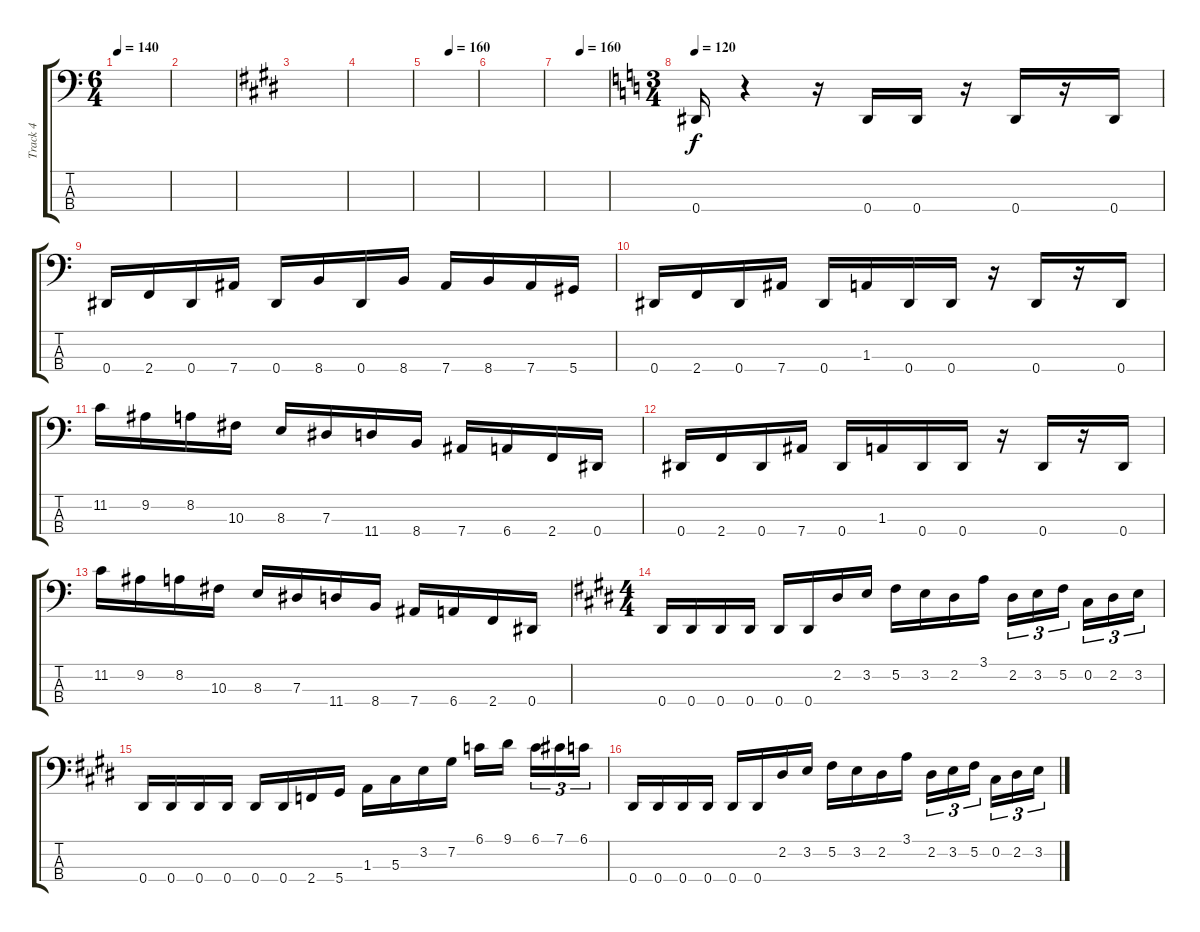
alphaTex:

\track ("Track 4" "Track 4") {instrument electricbassfinger}
\staff {score tabs}
\tuning (Gb2 Db2 Ab1 Eb1) {hide}
\ts (6 4)
\tempo 140
\clef f4
\ks c
|
|
\ks e
|
|
\tempo (160 0.4583333333333333)
|
|
\tempo (160 0.4583333333333333)
|
\ts (3 4)
\tempo 120
\ks c
0.4.16 r.4 r.16 0.4.16 0.4.16 r.16 0.4.16 r.16 0.4.16 |
0.4.16 2.4.16 0.4.16 7.4.16 0.4.16 8.4.16 0.4.16 8.4.16 7.4.16 8.4.16 7.4.16 5.4.16 |
0.4.16 2.4.16 0.4.16 7.4.16 0.4.16 1.3.16 0.4.16 0.4.16 r.16 0.4.16 r.16 0.4.16 |
11.2.16 9.2.16 8.2.16 10.3.16 8.3.16 7.3.16 11.4.16 8.4.16 7.4.16 6.4.16 2.4.16 0.4.16 |
0.4.16 2.4.16 0.4.16 7.4.16 0.4.16 1.3.16 0.4.16 0.4.16 r.16 0.4.16 r.16 0.4.16 |
11.2.16 9.2.16 8.2.16 10.3.16 8.3.16 7.3.16 11.4.16 8.4.16 7.4.16 6.4.16 2.4.16 0.4.16 |
\ts (4 4)
\ks e
0.4.16 0.4.16 0.4.16 0.4.16 0.4.16 0.4.16 2.2.16 3.2.16 5.2.16 3.2.16 2.2.16 3.1.16 2.2.16{tu (3 2)} 3.2.16{tu (3 2)} 5.2.16{tu (3 2) beam splitsecondary} 0.2.16{tu (3 2)} 2.2.16{tu (3 2)} 3.2.16{tu (3 2)} |
0.4.16 0.4.16 0.4.16 0.4.16 0.4.16 0.4.16 2.4.16 5.4.16 1.3.16 5.3.16 3.2.16 7.2.16 6.1.16 9.1.16{beam splitsecondary} 6.1.16{tu (3 2)} 7.1.16{tu (3 2)} 6.1.16{tu (3 2)} |
0.4.16 0.4.16 0.4.16 0.4.16 0.4.16 0.4.16 2.2.16 3.2.16 5.2.16 3.2.16 2.2.16 3.1.16 2.2.16{tu (3 2)} 3.2.16{tu (3 2)} 5.2.16{tu (3 2) beam splitsecondary} 0.2.16{tu (3 2)} 2.2.16{tu (3 2)} 3.2.16{tu (3 2)}
